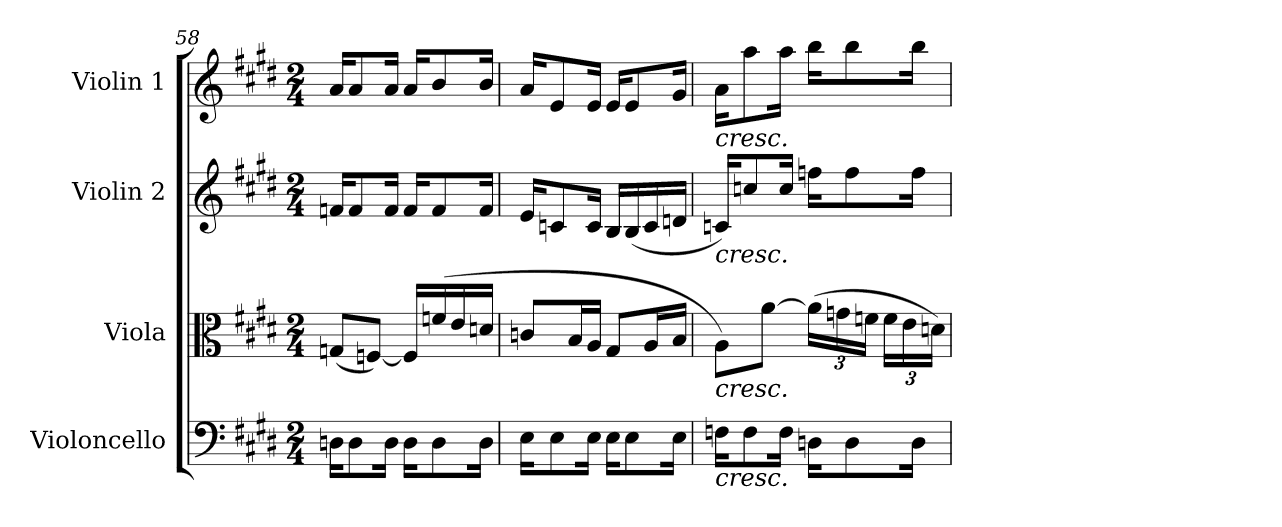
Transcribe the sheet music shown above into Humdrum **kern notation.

**kern	**kern	**kern	**kern
*part4	*part3	*part2	*part1
*staff4	*staff3	*staff2	*staff1
*I"Violoncello	*I"Viola	*I"Violin 2	*I"Violin 1
*I'Vc	*I'Vla	*I'Vln	*I'Vln
*clefF4	*clefC3	*clefG2	*clefG2
*k[f#c#g#d#]	*k[f#c#g#d#]	*k[f#c#g#d#]	*k[f#c#g#d#]
*M2/4	*M2/4	*M2/4	*M2/4
=58	=58	=58	=58
16Dn\KL	(8Gn/L	16fn/KL	16a/KL
8D\	.	8f/	8a/
.	[8Fn/J)	.	.
16D\Jk	.	16f/Jk	16a/Jk
16D\KL	16F/LL]	16f/KL	16a/KL
8D\	(16fn/	8f/	8b/
.	16e/	.	.
16D\Jk	16dn/JJ	16f/Jk	16b/Jk
=59	=59	=59	=59
16E\KL	8cn/L	16e/KL	16a/KL
8E\	.	8cn/	8e/
.	16B/L	.	.
16E\Jk	16A/JJ	16c/Jk	16e/Jk
16E\KL	8G#/L	16B/LL	16e/KL
8E\	.	(16B/	8e/
.	16A/L	16c/	.
16E\Jk	16B/JJ	16dn/JJ	16g#/Jk
=60	=60	=60	=60
!	!	!	!LO:TX:b:i:t=cresc.
!	!	!LO:TX:b:i:t=cresc.	!
!	!LO:TX:b:i:t=cresc.	!	!
!LO:TX:b:i:t=cresc.	!	!	!
16Fn\KL	8A\L)	16cn/KL)	16a\KL
8F\	.	8ccn/	8aa\
.	[8a\J	.	.
16F\Jk	.	16cc/Jk	16aa\Jk
*	*Xbrackettup	*	*
16Dn\KL	(24a\LL]	16ffn\KL	16bb\KL
.	24gn\	.	.
8D\	.	8ff\	8bb\
.	24fn\JJ	.	.
.	24f\LL	.	.
.	24e\	.	.
16D\Jk	.	16ff\Jk	16bb\Jk
.	24dn\JJ)	.	.
=	=	=	=
*-	*-	*-	*-
